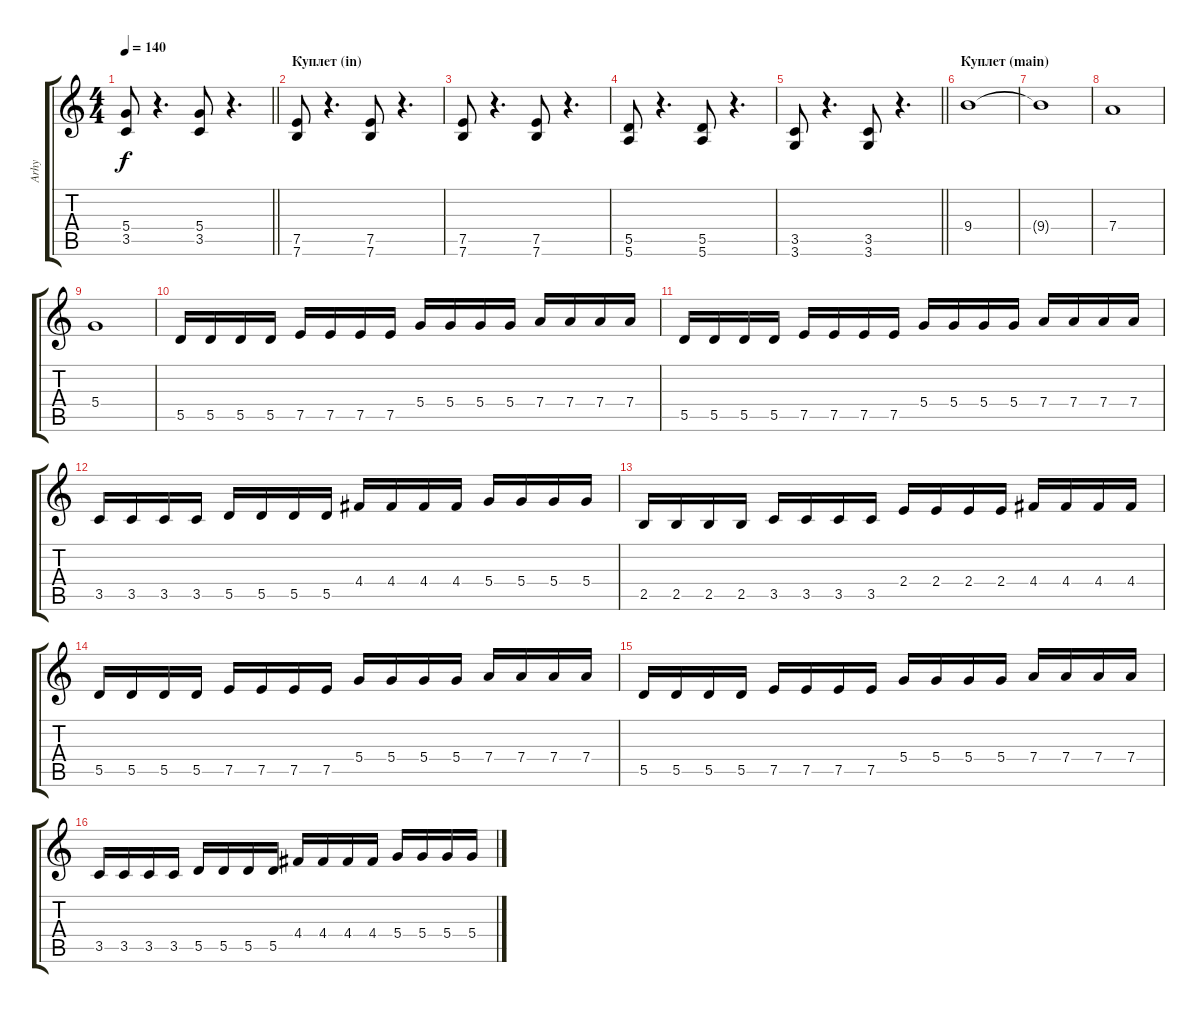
\track ("Arhy" "Arhy") {instrument distortionguitar}
\staff {score tabs}
\tuning (E4 B3 G3 D3 A2 E2) {hide}
\ts (4 4)
\tempo 140
\clef g2
\barLineRight lightlight
\ks c
(5.4 3.5).8{dy f} r.4{d} (5.4 3.5).8 r.4{d} |
\section ("" "Куплет (in)")
(7.5 7.6).8 r.4{d} (7.5 7.6).8 r.4{d} |
(7.5 7.6).8 r.4{d} (7.5 7.6).8 r.4{d} |
(5.5 5.6).8 r.4{d} (5.5 5.6).8 r.4{d} |
\barLineRight lightlight
(3.5 3.6).8 r.4{d} (3.5 3.6).8 r.4{d} |
\section ("" "Куплет (main)")
9.4.1 |
9.4{t}.1 |
7.4.1 |
5.4.1 |
5.5.16 5.5.16 5.5.16 5.5.16 7.5.16 7.5.16 7.5.16 7.5.16 5.4.16 5.4.16 5.4.16 5.4.16 7.4.16 7.4.16 7.4.16 7.4.16 |
5.5.16 5.5.16 5.5.16 5.5.16 7.5.16 7.5.16 7.5.16 7.5.16 5.4.16 5.4.16 5.4.16 5.4.16 7.4.16 7.4.16 7.4.16 7.4.16 |
3.5.16 3.5.16 3.5.16 3.5.16 5.5.16 5.5.16 5.5.16 5.5.16 4.4.16 4.4.16 4.4.16 4.4.16 5.4.16 5.4.16 5.4.16 5.4.16 |
2.5.16 2.5.16 2.5.16 2.5.16 3.5.16 3.5.16 3.5.16 3.5.16 2.4.16 2.4.16 2.4.16 2.4.16 4.4.16 4.4.16 4.4.16 4.4.16 |
5.5.16 5.5.16 5.5.16 5.5.16 7.5.16 7.5.16 7.5.16 7.5.16 5.4.16 5.4.16 5.4.16 5.4.16 7.4.16 7.4.16 7.4.16 7.4.16 |
5.5.16 5.5.16 5.5.16 5.5.16 7.5.16 7.5.16 7.5.16 7.5.16 5.4.16 5.4.16 5.4.16 5.4.16 7.4.16 7.4.16 7.4.16 7.4.16 |
3.5.16 3.5.16 3.5.16 3.5.16 5.5.16 5.5.16 5.5.16 5.5.16 4.4.16 4.4.16 4.4.16 4.4.16 5.4.16 5.4.16 5.4.16 5.4.16
